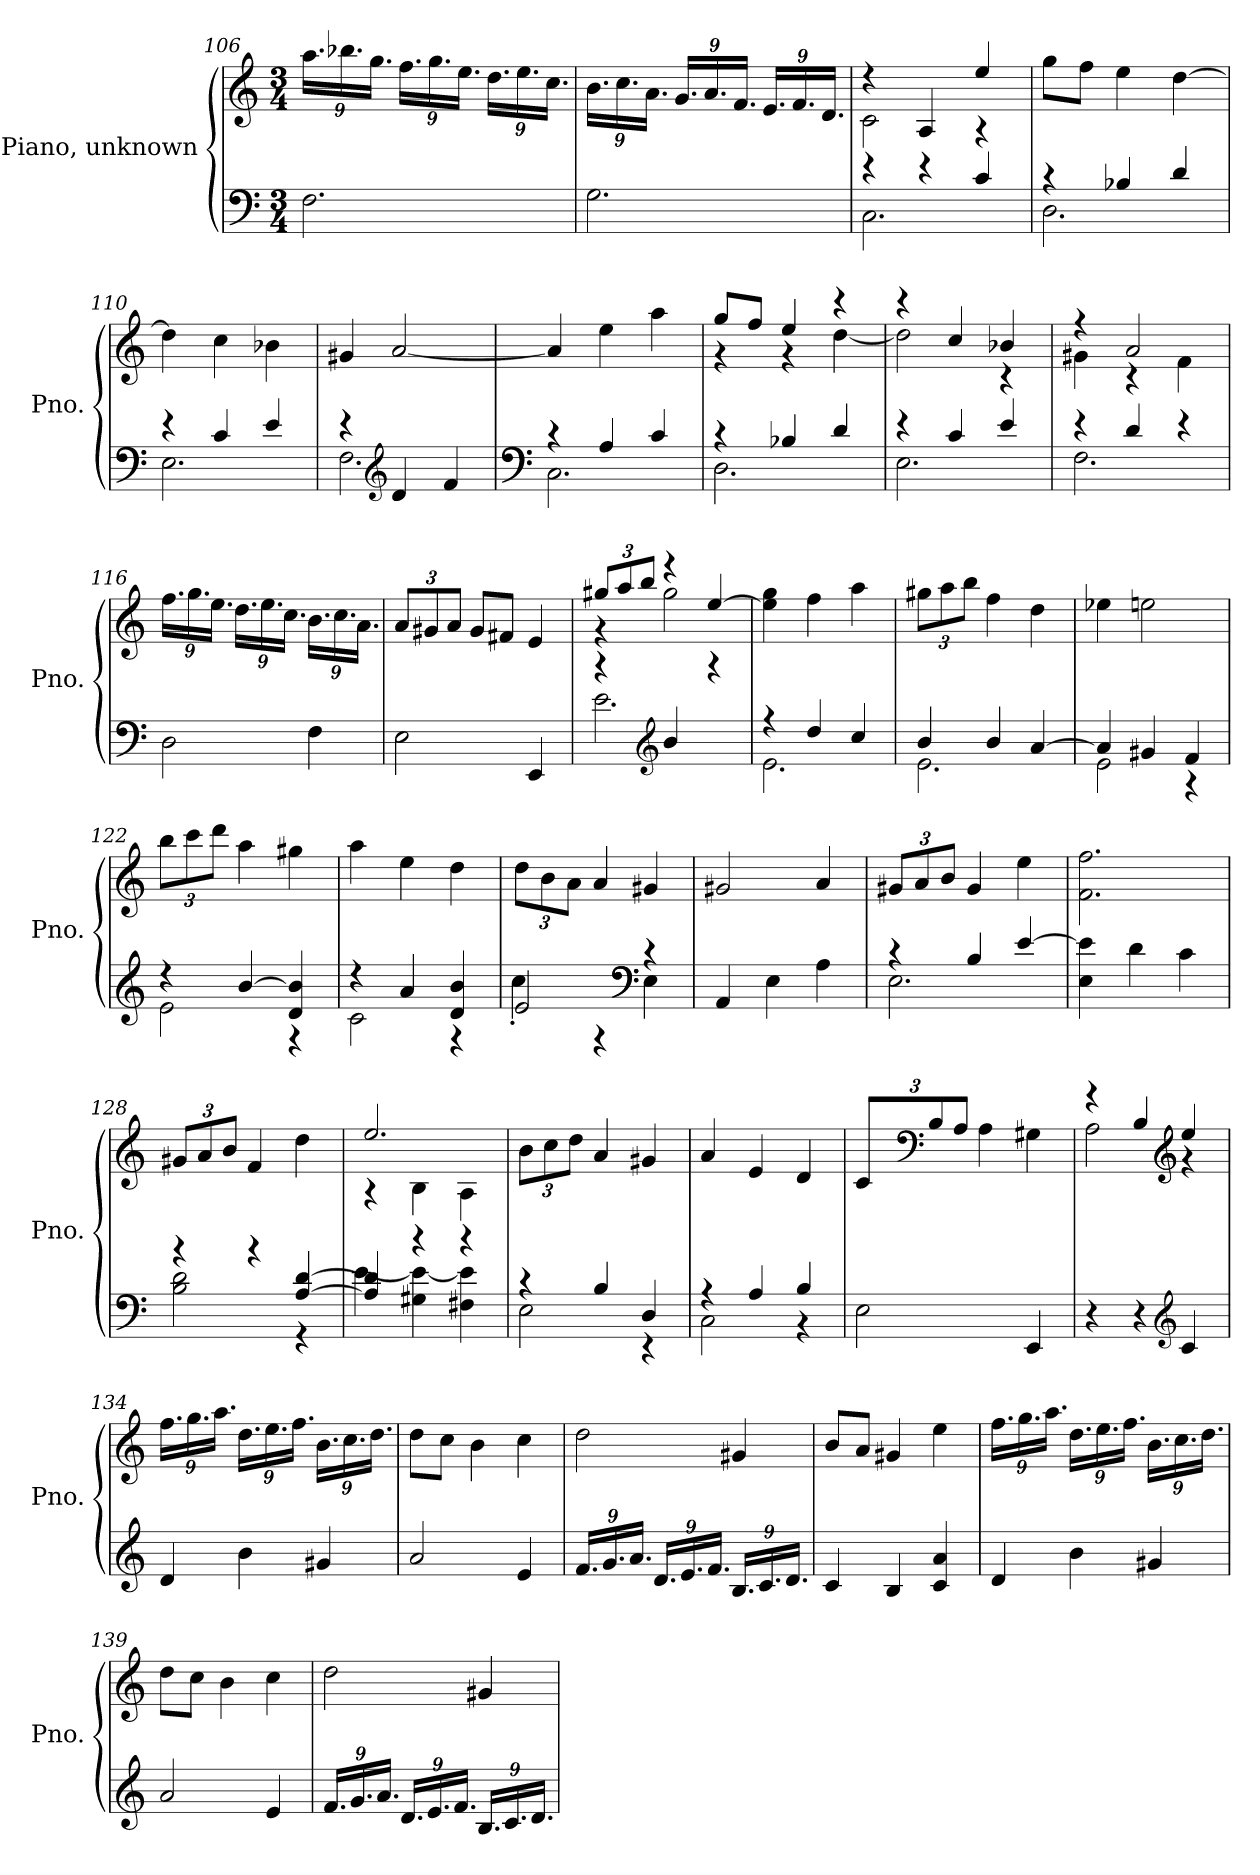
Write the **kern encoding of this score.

**kern	**kern
*part1	*part1
*staff2	*staff1
*I"Piano, unknown	*
*I'Pno.	*
*clefF4	*clefG2
*k[]	*k[]
*M3/4	*M3/4
*	*Xbrackettup
=106	=106
2.F\	18.aa\LL
.	18.bb-X\
.	18.gg\JJ
.	18.ff\LL
.	18.gg\
.	18.ee\JJ
.	18.dd\LL
.	18.ee\
.	18.cc\JJ
=107	=107
2.G\	18.b\LL
.	18.cc\
.	18.a\JJ
.	18.g/LL
.	18.a/
.	18.f/JJ
.	18.e/LL
.	18.f/
.	18.d/JJ
!!LO:PB:g=z
=108	=108
*^	*^
4r	2.C\	4r	2c\
4r	.	4A/	.
4c/	.	4ee/	4r
*	*	*v	*v
=109	=109	=109
4r	2.D\	8gg\L
.	.	8ff\J
4B-X/	.	4ee\
4d/	.	[4dd\
=110	=110	=110
4r	2.E\	4dd\]
4c/	.	4cc\
4e/	.	4b-X\
=111	=111	=111
4r	2.F\	4g#X/
*clefG2	*	*
4d/	.	[2a/
4f/	.	.
=112	=112	=112
*clefF4	*	*
4r	2.C\	4a/]
4A/	.	4ee\
4c/	.	4aa\
=113	=113	=113
*	*	*^
4r	2.D\	8gg/L	4r
.	.	8ff/J	.
4B-X/	.	4ee/	4r
4d/	.	4r	[4dd\
=114	=114	=114	=114
4r	2.E\	4r	2dd\]
4c/	.	4cc/	.
4e/	.	4b-X/	4r
=115	=115	=115	=115
4r	2.F\	4r	4g#X\
4d/	.	2a/	4r
4r	.	.	4f\
*v	*v	*	*
*	*v	*v
!!LO:LB:g=z
=116	=116
2D\	18.ff\LL
.	18.gg\
.	18.ee\JJ
.	18.dd\LL
.	18.ee\
.	18.cc\JJ
4F\	18.b\LL
.	18.cc\
.	18.a\JJ
=117	=117
2E\	12a/L
.	12g#X/
.	12a/J
.	8g#/L
.	8f#X/J
4EE/	4e/
=118	=118
*^	*^
4r	2.e\	12gg#X/L	4r
.	.	12aa/	.
.	.	12bb/J	.
*clefG2	*	*	*
4b/	.	4r	2gg#\
4r	.	[4ee/	.
*	*	*v	*v
=119	=119	=119
4r	2.e\	4ee\] 4gg\
4dd/	.	4ff\
4cc/	.	4aa\
=120	=120	=120
4b/	2.e\	12gg#X\L
.	.	12aa\
.	.	12bb\J
4b/	.	4ff\
[4a/	.	4dd\
=121	=121	=121
4a/]	2e\	4ee-X\
4g#X/	.	2een\
4f/	4r	.
!!LO:LB:g=z
=122	=122	=122
4r	2e\	12bb\L
.	.	12ccc\
.	.	12ddd\J
[4b/	.	4aa\
4d/ 4b/]	4r	4gg#X\
=123	=123	=123
4r	2c\	4aa\
4a/	.	4ee\
4d/ 4b/	4r	4dd\
=124	=124	=124
2e/	4cc'\	12dd\L
.	.	12b\
.	.	12a\J
.	4r	4a/
*clefF4	*	*
4r	4E\	4g#X/
*v	*v	*
=125	=125
4AA/	2g#X/
4E\	.
4A\	4a/
=126	=126
*^	*
4r	2.E\	12g#X/L
.	.	12a/
.	.	12b/J
4B/	.	4g#/
[4e/	.	4ee\
*v	*v	*
=127	=127
4E\ 4e\]	2.f\ 2.ff\
4d\	.
4c\	.
=128	=128
*^	*
4r	2B\ 2d\	12g#X/L
.	.	12a/
.	.	12b/J
4r	.	4f/
[4A/ [4d/	4r	4dd\
!!LO:LB:g=z
=129	=129	=129
*	*	*^
4A/] 4d/]	[4e\	2.ee/	4r
4r	4G#X\ 4e\_	.	4B\
4r	4F#X\ 4e\]	.	4A\
*	*	*v	*v
=130	=130	=130
4r	2E\	12b\L
.	.	12cc\
.	.	12dd\J
4B/	.	4a/
4D/	4r	4g#X/
=131	=131	=131
4r	2C\	4a/
4A/	.	4e/
4B/	4r	4d/
*v	*v	*
=132	=132
2E\	12c/L
*	*clefF4
.	12B/
.	12A/J
.	4A\
4EE/	4G#X\
=133	=133
*	*^
4r	4r	2A\
4r	4B/	.
*clefG2	*clefG2	*
4c/	4ee/	4r
*	*v	*v
=134	=134
4d/	18.ff\LL
.	18.gg\
.	18.aa\JJ
4b\	18.dd\LL
.	18.ee\
.	18.ff\JJ
4g#X/	18.b\LL
.	18.cc\
.	18.dd\JJ
!!LO:LB:g=z
=135	=135
2a/	8dd\L
.	8cc\J
.	4b\
4e/	4cc\
=136	=136
*Xbrackettup	*
18.f/LL	2dd\
18.g/	.
18.a/JJ	.
18.d/LL	.
18.e/	.
18.f/JJ	.
18.B/LL	4g#X/
18.c/	.
18.d/JJ	.
=137	=137
4c/	8b/L
.	8a/J
4B/	4g#X/
4c/ 4a/	4ee\
=138	=138
4d/	18.ff\LL
.	18.gg\
.	18.aa\JJ
4b\	18.dd\LL
.	18.ee\
.	18.ff\JJ
4g#X/	18.b\LL
.	18.cc\
.	18.dd\JJ
=139	=139
2a/	8dd\L
.	8cc\J
.	4b\
4e/	4cc\
!!LO:LB:g=z
=140	=140
18.f/LL	2dd\
18.g/	.
18.a/JJ	.
18.d/LL	.
18.e/	.
18.f/JJ	.
18.B/LL	4g#X/
18.c/	.
18.d/JJ	.
=	=
*-	*-
